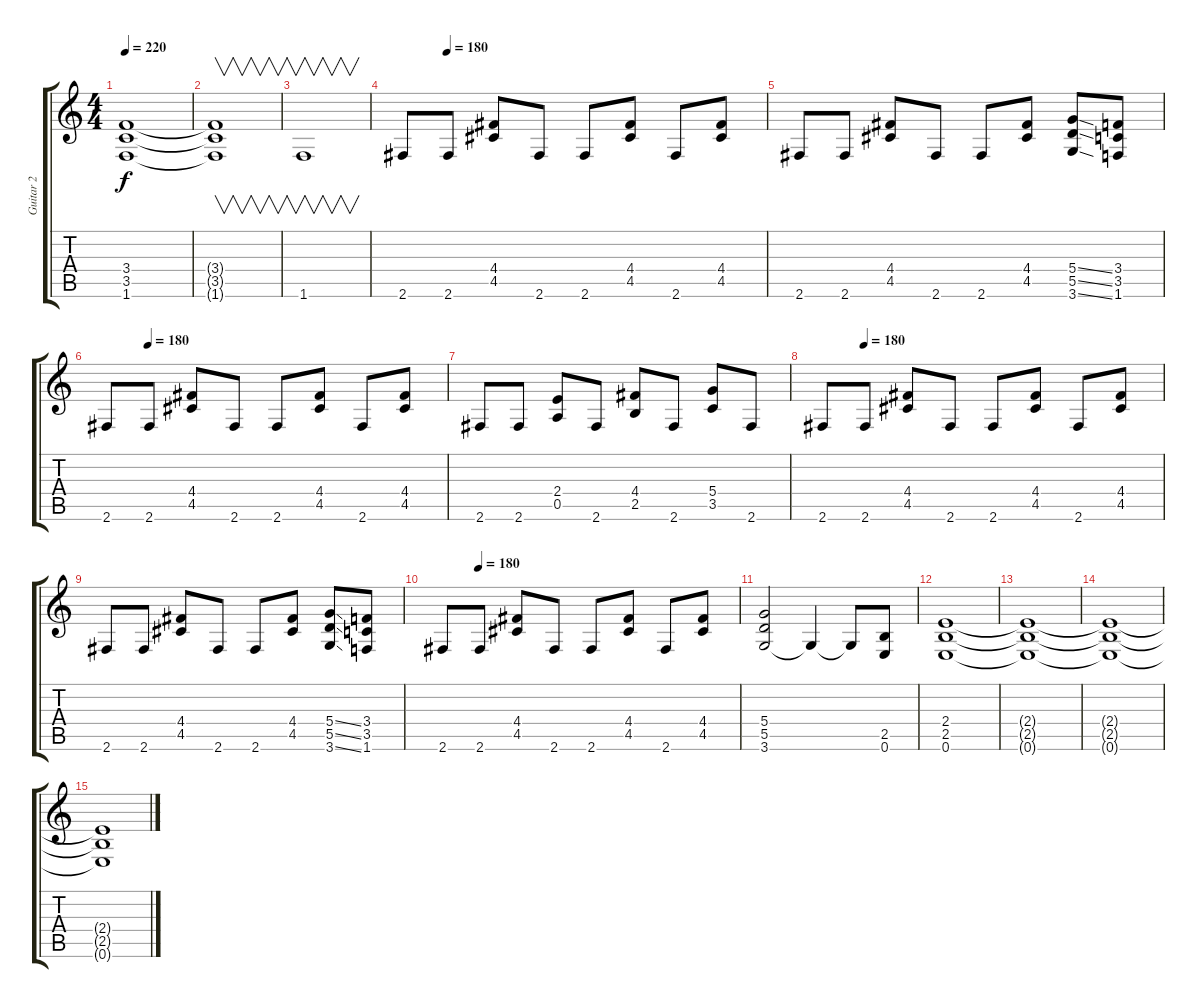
\track ("Guitar 2" "Guitar 2") {instrument distortionguitar}
\staff {score tabs}
\tuning (E4 B3 G3 D3 A2 E2) {hide}
\ts (4 4)
\tempo 220
\clef g2
\ks c
(3.4 3.5 1.6).1{dy f} |
(3.4{t} 3.5{t} 1.6{t}).1{v} |
1.6.1{v} |
\tempo (180 0.125)
2.6.8 2.6.8 (4.4 4.5).8 2.6.8 2.6.8 (4.4 4.5).8 2.6.8 (4.4 4.5).8 |
2.6.8 2.6.8 (4.4 4.5).8 2.6.8 2.6.8 (4.4 4.5).8 (5.4{ss} 5.5{ss} 3.6{ss}).8 (3.4 3.5 1.6).8 |
\tempo (180 0.125)
2.6.8 2.6.8 (4.4 4.5).8 2.6.8 2.6.8 (4.4 4.5).8 2.6.8 (4.4 4.5).8 |
2.6.8 2.6.8 (2.4 0.5).8 2.6.8 (4.4 2.5).8 2.6.8 (5.4 3.5).8 2.6.8 |
\tempo (180 0.125)
2.6.8 2.6.8 (4.4 4.5).8 2.6.8 2.6.8 (4.4 4.5).8 2.6.8 (4.4 4.5).8 |
2.6.8 2.6.8 (4.4 4.5).8 2.6.8 2.6.8 (4.4 4.5).8 (5.4{ss} 5.5{ss} 3.6{ss}).8 (3.4 3.5 1.6).8 |
\tempo (150 0.125)
\tempo (180 0.125)
2.6.8 2.6.8 (4.4 4.5).8 2.6.8 2.6.8 (4.4 4.5).8 2.6.8 (4.4 4.5).8 |
(5.4 5.5 3.6).2 3.6{t}.4 3.6{t}.8 (2.5 0.6).8 |
(2.4 2.5 0.6).1 |
(2.4{t} 2.5{t} 0.6{t}).1 |
(2.4{t} 2.5{t} 0.6{t}).1 |
(2.4{t} 2.5{t} 0.6{t}).1
